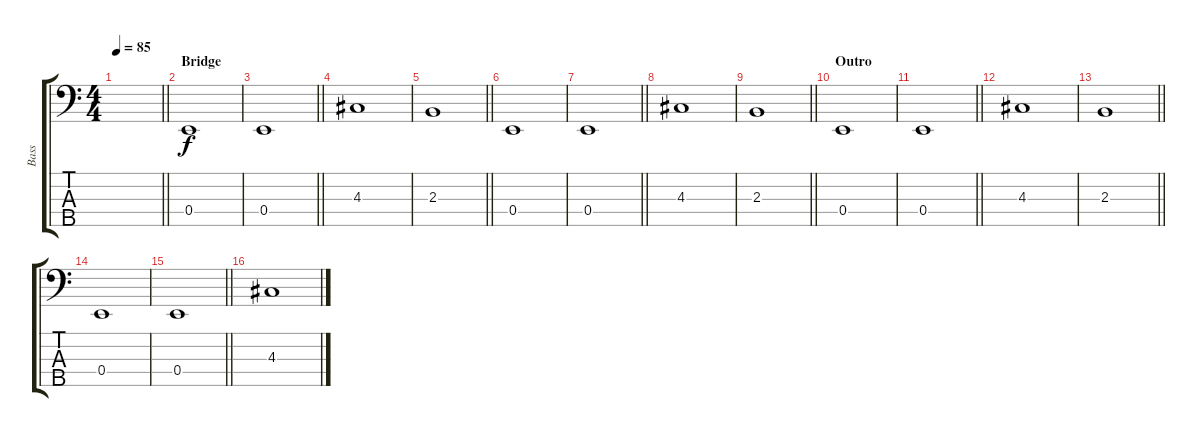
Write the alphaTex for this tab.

\track ("Bass" "Bass") {instrument electricbassfinger}
\staff {score tabs}
\tuning (G2 D2 A1 E1 B0) {hide}
\ts (4 4)
\tempo 85
\clef f4
\barLineRight lightlight
\ks c
|
\section ("" "Bridge")
0.4.1 |
\barLineRight lightlight
0.4.1 |
4.3.1 |
\barLineRight lightlight
2.3.1 |
0.4.1 |
\barLineRight lightlight
0.4.1 |
4.3.1 |
\barLineRight lightlight
2.3.1 |
\section ("" "Outro")
0.4.1 |
\barLineRight lightlight
0.4.1 |
4.3.1 |
\barLineRight lightlight
2.3.1 |
0.4.1 |
\barLineRight lightlight
0.4.1 |
4.3.1
